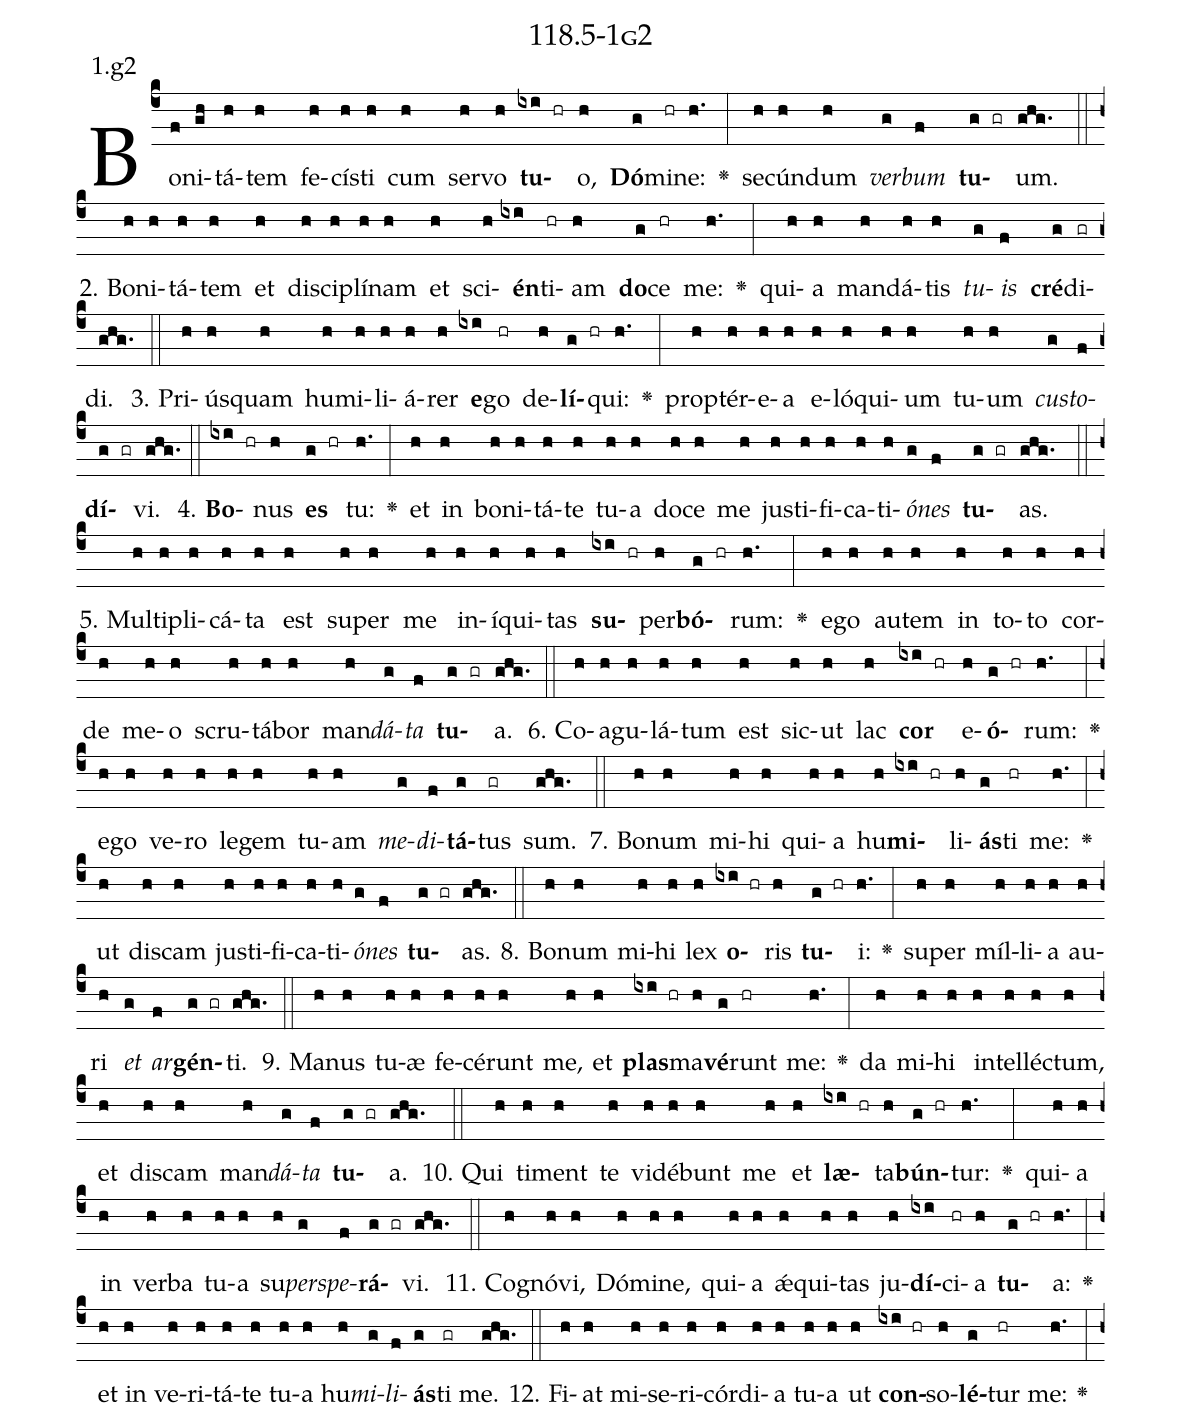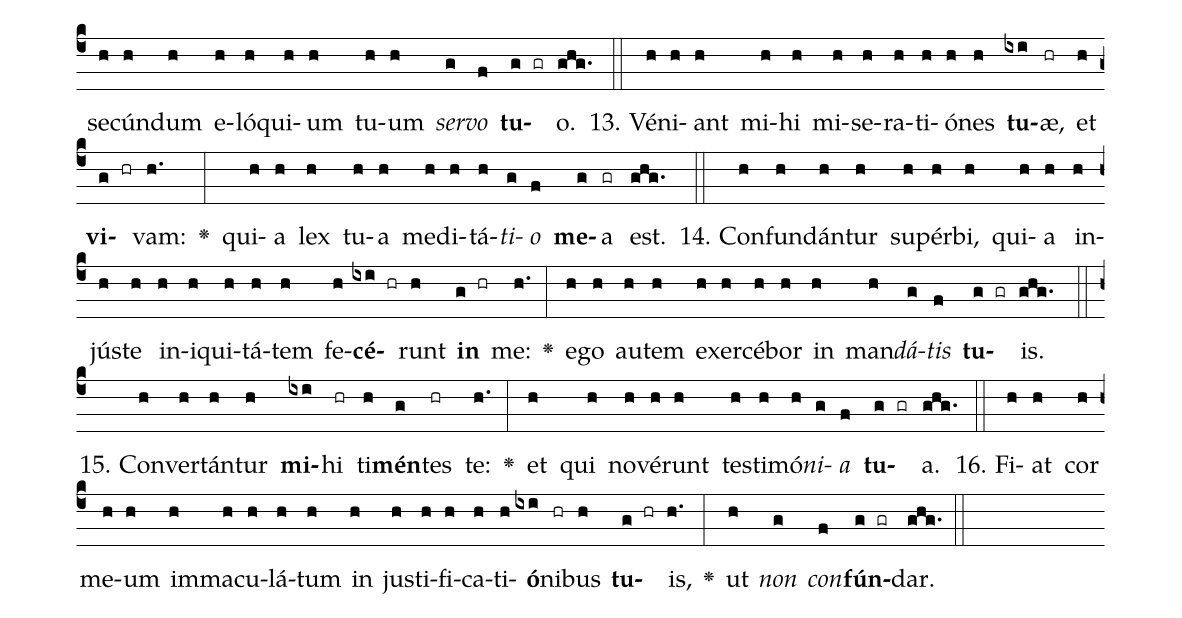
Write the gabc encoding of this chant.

name: 118.5-1g2;
annotation: 1.g2;
%%
(c4)Bo(f)ni(gh)tá(h)tem(h) fe(h)cís(h)ti(h) cum(h) ser(h)vo(h) <b>tu</b>(ixi hr)o,(h) <b>Dó</b>(g)mi(hr)ne:(h.) <v>\greheightstar</v>(:) se(h)cún(h)dum(h) <i>ver</i>(g)<i>bum</i>(f) <b>tu</b>(g gr)um.(ghg.) (::)
2. Bo(h)ni(h)tá(h)tem(h) et(h) di(h)sci(h)plí(h)nam(h) et(h) sci(h)<b>én</b>(ixi)ti(hr)am(h) <b>do</b>(g)ce(hr) me:(h.) <v>\greheightstar</v>(:) qui(h)a(h) man(h)dá(h)tis(h) <i>tu</i>(g)<i>is</i>(f) <b>cré</b>(g)di(gr)di.(ghg.) (::)
3. Pri(h)ús(h)quam(h) hu(h)mi(h)li(h)á(h)rer(h) <b>e</b>(ixi)go(hr) de(h)<b>lí</b>(g hr)qui:(h.) <v>\greheightstar</v>(:) prop(h)tér(h)e(h)a(h) e(h)ló(h)qui(h)um(h) tu(h)um(h) <i>cus</i>(g)<i>to</i>(f)<b>dí</b>(g gr)vi.(ghg.) (::)
4. <b>Bo</b>(ixi hr)nus(h) <b>es</b>(g hr) tu:(h.) <v>\greheightstar</v>(:) et(h) in(h) bo(h)ni(h)tá(h)te(h) tu(h)a(h) do(h)ce(h) me(h) jus(h)ti(h)fi(h)ca(h)ti(h)<i>ó</i>(g)<i>nes</i>(f) <b>tu</b>(g gr)as.(ghg.) (::)
5. Mul(h)ti(h)pli(h)cá(h)ta(h) est(h) su(h)per(h) me(h) in(h)í(h)qui(h)tas(h) <b>su</b>(ixi hr)per(h)<b>bó</b>(g hr)rum:(h.) <v>\greheightstar</v>(:) e(h)go(h) au(h)tem(h) in(h) to(h)to(h) cor(h)de(h) me(h)o(h) scru(h)tá(h)bor(h) man(h)<i>dá</i>(g)<i>ta</i>(f) <b>tu</b>(g gr)a.(ghg.) (::)
6. Co(h)a(h)gu(h)lá(h)tum(h) est(h) sic(h)ut(h) lac(h) <b>cor</b>(ixi hr) e(h)<b>ó</b>(g hr)rum:(h.) <v>\greheightstar</v>(:) e(h)go(h) ve(h)ro(h) le(h)gem(h) tu(h)am(h) <i>me</i>(g)<i>di</i>(f)<b>tá</b>(g)tus(gr) sum.(ghg.) (::)
7. Bo(h)num(h) mi(h)hi(h) qui(h)a(h) hu(h)<b>mi</b>(ixi hr)li(h)<b>ás</b>(g)ti(hr) me:(h.) <v>\greheightstar</v>(:) ut(h) dis(h)cam(h) jus(h)ti(h)fi(h)ca(h)ti(h)<i>ó</i>(g)<i>nes</i>(f) <b>tu</b>(g gr)as.(ghg.) (::)
8. Bo(h)num(h) mi(h)hi(h) lex(h) <b>o</b>(ixi hr)ris(h) <b>tu</b>(g hr)i:(h.) <v>\greheightstar</v>(:) su(h)per(h) míl(h)li(h)a(h) au(h)ri(h) <i>et</i>(g) <i>ar</i>(f)<b>gén</b>(g gr)ti.(ghg.) (::)
9. Ma(h)nus(h) tu(h)æ(h) fe(h)cé(h)runt(h) me,(h) et(h) <b>plas</b>(ixi hr)ma(h)<b>vé</b>(g)runt(hr) me:(h.) <v>\greheightstar</v>(:) da(h) mi(h)hi(h) in(h)tel(h)léc(h)tum,(h) et(h) dis(h)cam(h) man(h)<i>dá</i>(g)<i>ta</i>(f) <b>tu</b>(g gr)a.(ghg.) (::)
10. Qui(h) ti(h)ment(h) te(h) vi(h)dé(h)bunt(h) me(h) et(h) <b>læ</b>(ixi hr)ta(h)<b>bún</b>(g hr)tur:(h.) <v>\greheightstar</v>(:) qui(h)a(h) in(h) ver(h)ba(h) tu(h)a(h) su(h)<i>per</i>(g)<i>spe</i>(f)<b>rá</b>(g gr)vi.(ghg.) (::)
11. Co(h)gnó(h)vi,(h) Dó(h)mi(h)ne,(h) qui(h)a(h) ǽ(h)qui(h)tas(h) ju(h)<b>dí</b>(ixi)ci(hr)a(h) <b>tu</b>(g hr)a:(h.) <v>\greheightstar</v>(:) et(h) in(h) ve(h)ri(h)tá(h)te(h) tu(h)a(h) hu(h)<i>mi</i>(g)<i>li</i>(f)<b>ás</b>(g)ti(gr) me.(ghg.) (::)
12. Fi(h)at(h) mi(h)se(h)ri(h)cór(h)di(h)a(h) tu(h)a(h) ut(h) <b>con</b>(ixi hr)so(h)<b>lé</b>(g)tur(hr) me:(h.) <v>\greheightstar</v>(:) se(h)cún(h)dum(h) e(h)ló(h)qui(h)um(h) tu(h)um(h) <i>ser</i>(g)<i>vo</i>(f) <b>tu</b>(g gr)o.(ghg.) (::)
13. Vé(h)ni(h)ant(h) mi(h)hi(h) mi(h)se(h)ra(h)ti(h)ó(h)nes(h) <b>tu</b>(ixi)æ,(hr) et(h) <b>vi</b>(g hr)vam:(h.) <v>\greheightstar</v>(:) qui(h)a(h) lex(h) tu(h)a(h) me(h)di(h)tá(h)<i>ti</i>(g)<i>o</i>(f) <b>me</b>(g)a(gr) est.(ghg.) (::)
14. Con(h)fun(h)dán(h)tur(h) su(h)pér(h)bi,(h) qui(h)a(h) in(h)jús(h)te(h) in(h)i(h)qui(h)tá(h)tem(h) fe(h)<b>cé</b>(ixi hr)runt(h) <b>in</b>(g hr) me:(h.) <v>\greheightstar</v>(:) e(h)go(h) au(h)tem(h) ex(h)er(h)cé(h)bor(h) in(h) man(h)<i>dá</i>(g)<i>tis</i>(f) <b>tu</b>(g gr)is.(ghg.) (::)
15. Con(h)ver(h)tán(h)tur(h) <b>mi</b>(ixi)hi(hr) ti(h)<b>mén</b>(g)tes(hr) te:(h.) <v>\greheightstar</v>(:) et(h) qui(h) no(h)vé(h)runt(h) tes(h)ti(h)mó(h)<i>ni</i>(g)<i>a</i>(f) <b>tu</b>(g gr)a.(ghg.) (::)
16. Fi(h)at(h) cor(h) me(h)um(h) im(h)ma(h)cu(h)lá(h)tum(h) in(h) jus(h)ti(h)fi(h)ca(h)ti(h)<b>ó</b>(ixi)ni(hr)bus(h) <b>tu</b>(g hr)is,(h.) <v>\greheightstar</v>(:) ut(h) <i>non</i>(g) <i>con</i>(f)<b>fún</b>(g gr)dar.(ghg.) (::)
